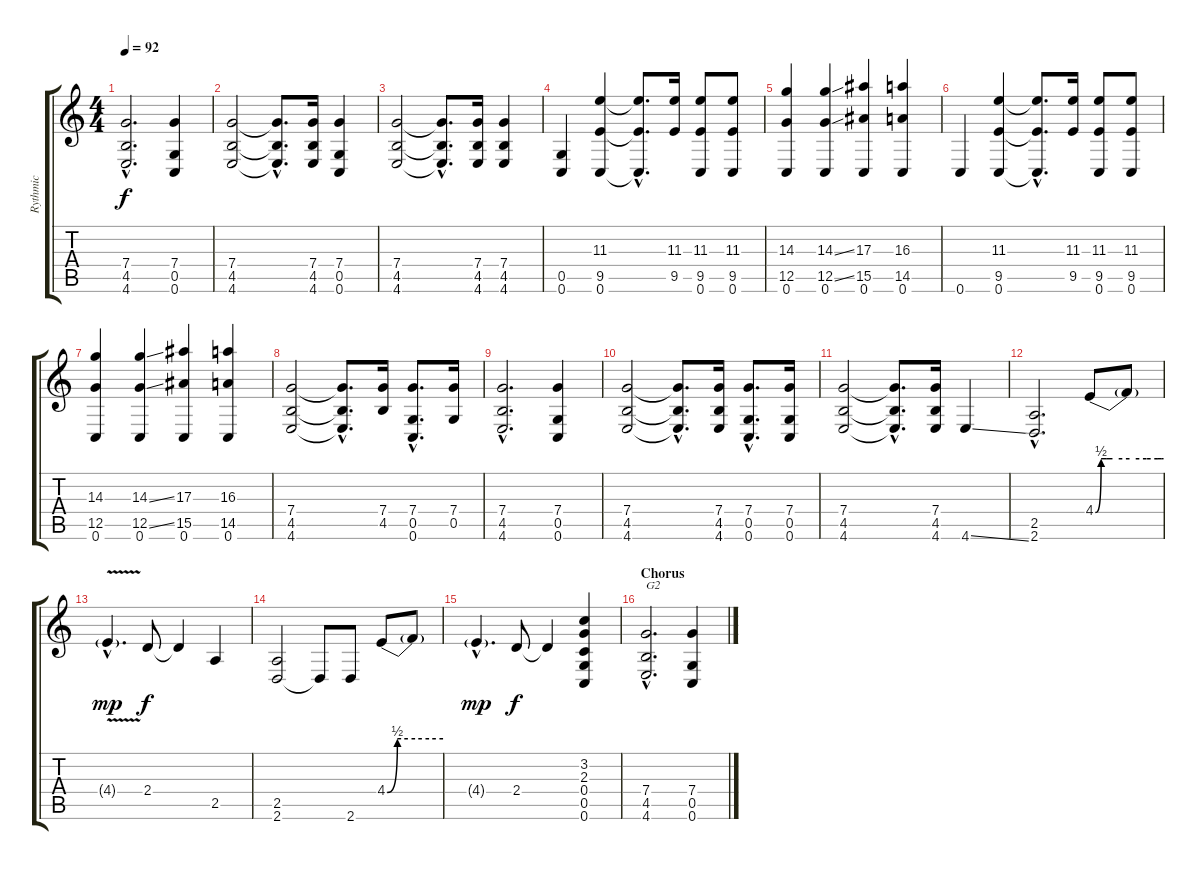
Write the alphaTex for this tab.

\track ("Rythmic" "Rythmic") {instrument electricguitarjazz}
\staff {score tabs}
\tuning (D4 A3 F3 C3 G2 C2) {hide}
\ts (4 4)
\tempo 92
\clef g2
\ks c
(7.4{hac} 4.5{hac} 4.6{hac}).2{d dy f} (7.4 0.5 0.6).4 |
(7.4 4.5 4.6).2 (7.4{hac t} 4.5{hac t} 4.6{hac t}).8{d} (7.4 4.5 4.6).16 (7.4 0.5 0.6).4 |
(7.4 4.5 4.6).2 (7.4{hac t} 4.5{hac t} 4.6{hac t}).8{d} (7.4 4.5 4.6).16 (7.4 4.5 4.6).4 |
(0.5 0.6).4 (11.3 9.5 0.6).4 (11.3{hac t} 9.5{hac t} 0.6{hac t}).8{d} (11.3 9.5).16 (11.3 9.5 0.6).8 (11.3 9.5 0.6).8 |
(14.3 12.5 0.6).4 (14.3{ss} 12.5{ss} 0.6).4 (17.3 15.5 0.6).4 (16.3 14.5 0.6).4 |
0.6.4 (11.3 9.5 0.6).4 (11.3{hac t} 9.5{hac t} 0.6{hac t}).8{d} (11.3 9.5).16 (11.3 9.5 0.6).8 (11.3 9.5 0.6).8 |
(14.3 12.5 0.6).4 (14.3{ss} 12.5{ss} 0.6).4 (17.3 15.5 0.6).4 (16.3 14.5 0.6).4 |
(7.4 4.5 4.6).2 (7.4{hac t} 4.5{hac t} 4.6{hac t}).8{d} (7.4 4.5).16 (7.4{hac} 0.5{hac} 0.6{hac}).8{d} (7.4 0.5).16 |
(7.4{hac} 4.5{hac} 4.6{hac}).2{d} (7.4 0.5 0.6).4 |
(7.4 4.5 4.6).2 (7.4{hac t} 4.5{hac t} 4.6{hac t}).8{d} (7.4 4.5 4.6).16 (7.4{hac} 0.5{hac} 0.6{hac}).8{d} (7.4 0.5 0.6).16 |
(7.4 4.5 4.6).2 (7.4{hac t} 4.5{hac t} 4.6{hac t}).8{d} (7.4 4.5 4.6).16 4.6{ss}.4 |
(2.5{hac} 2.6{hac}).2{d} 4.4{be (custom 0 0 5 2 10 2 15 2 30 2 45 2 55 2 58 2 60 2)}.8 4.4{t}.8 |
4.4{v g hac}.4{d dy mp} 2.4.8{dy f} 2.4{t}.4 2.5.4 |
(2.5 2.6).2 2.6{t}.8 2.6.8 4.4{be (custom 0 0 11 2 15 2 30 2 45 2 60 2)}.8 4.4{t}.8 |
4.4{g hac}.4{d dy mp} 2.4.8{dy f} 2.4{t}.4 (3.2 2.3 0.4 0.5 0.6).4 |
\section ("" "Chorus")
(7.4{hac} 4.5{hac} 4.6{hac}).2{d txt "G2" instrument distortionguitar} (7.4 0.5 0.6).4
